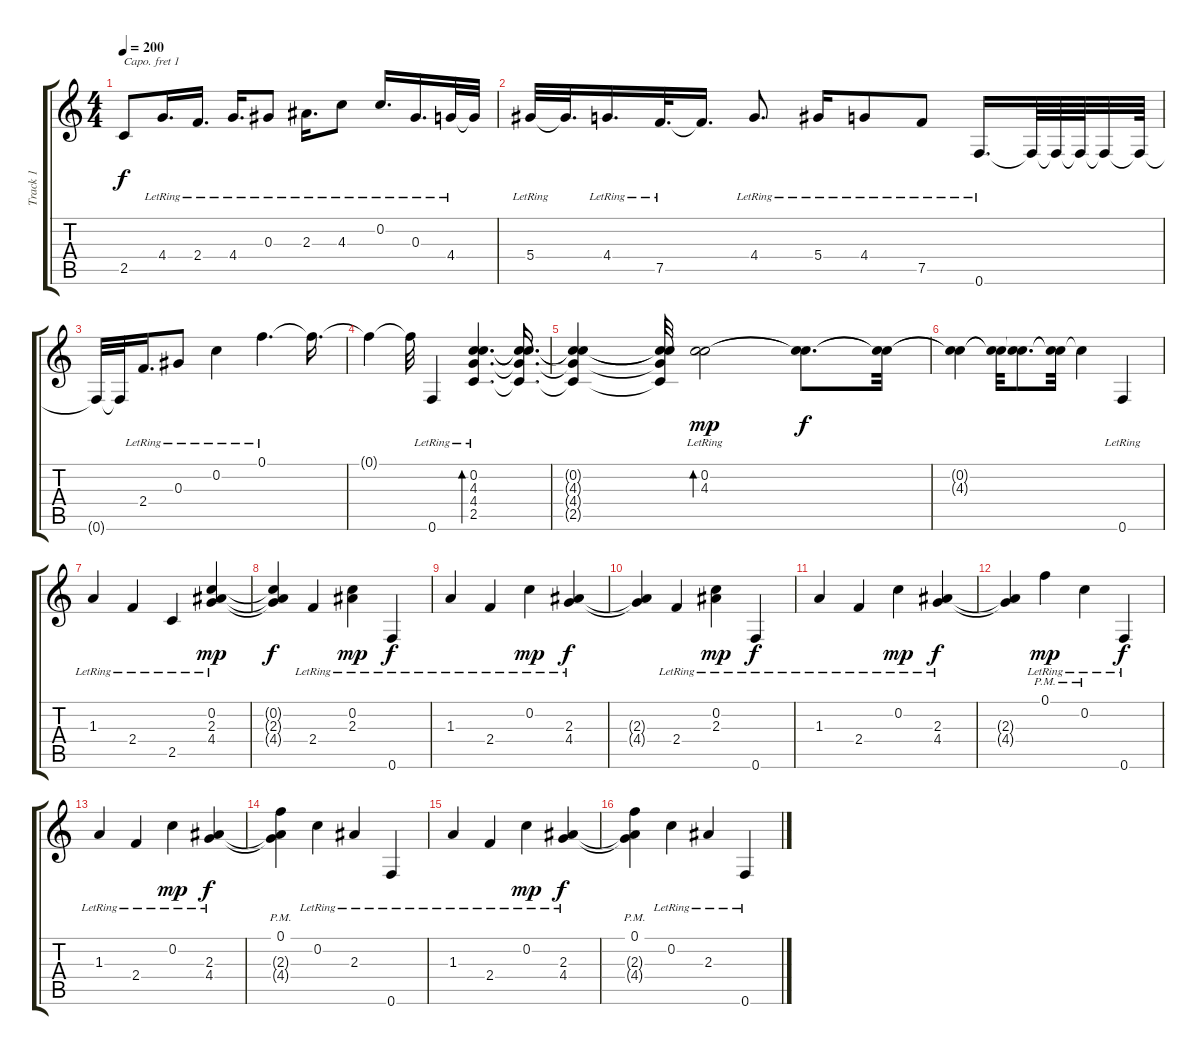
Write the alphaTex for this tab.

\track ("Track 1" "Track 1") {instrument acousticguitarsteel}
\staff {score tabs}
\capo 1
\tuning (E4 B3 G3 D3 A2 E2) {hide}
\ts (4 4)
\tempo 200
\clef g2
\ks c
2.5{t}.8{dy f} 4.4{lr}.16{d} 2.4{lr}.16{d} 4.4{lr}.16{d} 0.3{lr}.8 2.3{lr}.16{d} 4.3{lr}.8 0.2{lr}.16{d} 0.3{lr}.16{d} 4.4{lr}.32 4.4{t}.32 |
5.4{lr}.32 5.4{t}.32{d} 4.4{lr}.16{d} 7.5{lr}.32{d} 7.5{t}.16{d} 4.4{lr}.8{d} 5.4{lr}.16 4.4{lr}.8 7.5{lr}.8 0.6{lr}.16{d} 0.6{t}.64 0.6{t}.64 0.6{t}.64 0.6{t}.32 0.6{t}.64 |
0.6{t}.32 0.6{t}.32 2.4{lr}.16{d} 0.3{lr}.8 0.2{lr}.4 0.1{lr}.4{d} 0.1{t}.16{d} |
0.1{t}.4 0.1{t}.32 0.6{lr}.4 (0.2{lr} 4.3{lr} 4.4{lr} 2.5{lr}).4{d bd 120} (0.2{t} 4.3{t} 4.4{t} 2.5{t}).16{d} |
(0.2{t} 4.3{t} 4.4{t} 2.5{t}).4 (0.2{t} 4.3{t} 4.4{t} 2.5{t}).32 (0.2{lr} 4.3{lr}).2{bd 480 dy mp} (0.2{t} 4.3{t}).8{d dy f} (0.2{t} 4.3{t}).32 |
(0.2{t} 4.3{t}).4 (0.2{t} 4.3{t}).32 (0.2{t} 4.3{t}).8{d} (0.2{t} 4.3{t}).32 4.3{t}.4 0.6{lr}.4 |
1.3{lr}.4 2.4{lr}.4 2.5{lr}.4 (0.2{lr} 2.3{lr} 4.4{lr}).4{dy mp} |
(0.2{t} 2.3{t} 4.4{t}).4{dy f} 2.4{lr}.4 (0.2{lr} 2.3{lr}).4{dy mp} 0.6{lr}.4{dy f} |
1.3{lr}.4 2.4{lr}.4 0.2{lr}.4{dy mp} (2.3{lr} 4.4{lr}).4{dy f} |
(2.3{t} 4.4{t}).4 2.4{lr}.4 (0.2{lr} 2.3{lr}).4{dy mp} 0.6{lr}.4{dy f} |
1.3{lr}.4 2.4{lr}.4 0.2{lr}.4{dy mp} (2.3{lr} 4.4{lr}).4{dy f} |
(2.3{t} 4.4{t}).4 0.1{pm lr}.4{dy mp} 0.2{pm lr}.4 0.6{lr}.4{dy f} |
1.3{lr}.4 2.4{lr}.4 0.2{lr}.4{dy mp} (2.3{lr} 4.4{lr}).4{dy f} |
(0.1{pm} 2.3{t} 4.4{t}).4 0.2{lr}.4 2.3{lr}.4 0.6{lr}.4 |
1.3{lr}.4 2.4{lr}.4 0.2{lr}.4{dy mp} (2.3{lr} 4.4{lr}).4{dy f} |
(0.1{pm} 2.3{t} 4.4{t}).4 0.2{lr}.4 2.3{lr}.4 0.6{lr}.4
